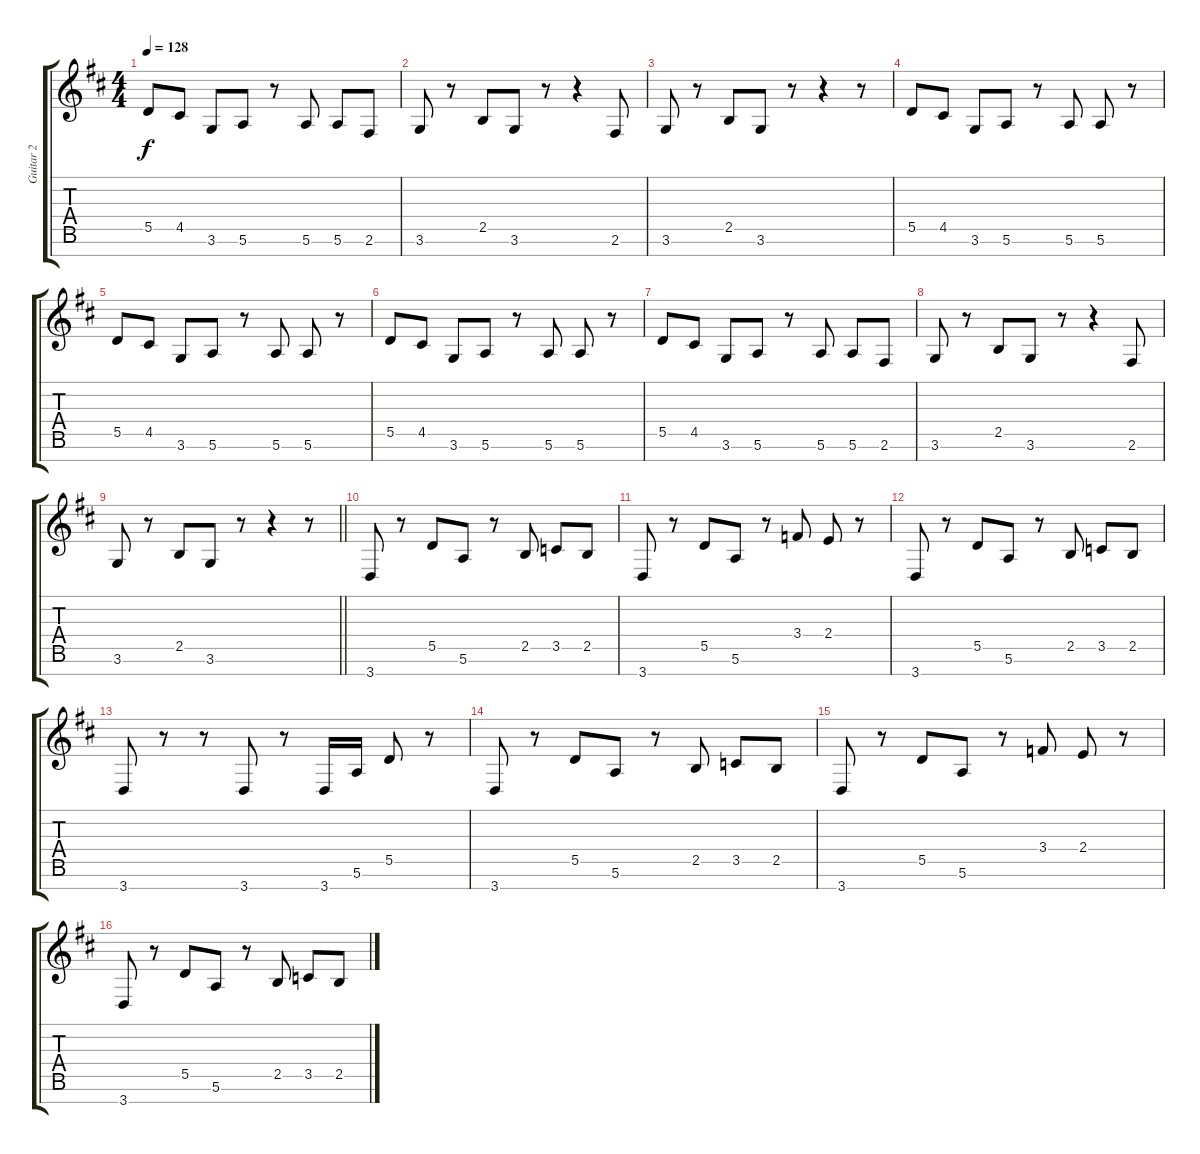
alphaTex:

\track ("Guitar 2" "Guitar 2") {instrument overdrivenguitar}
\staff {score tabs}
\tuning (E4 B3 G3 D3 A2 E2 B1) {hide}
\ts (4 4)
\tempo 128
\clef g2
\ks d
5.5.8{dy f} 4.5.8 3.6.8 5.6.8 r.8 5.6.8 5.6.8 2.6.8 |
3.6.8 r.8 2.5.8 3.6.8 r.8 r.4 2.6.8 |
3.6.8 r.8 2.5.8 3.6.8 r.8 r.4 r.8 |
5.5.8 4.5.8 3.6.8 5.6.8 r.8 5.6.8 5.6.8 r.8 |
5.5.8 4.5.8 3.6.8 5.6.8 r.8 5.6.8 5.6.8 r.8 |
5.5.8 4.5.8 3.6.8 5.6.8 r.8 5.6.8 5.6.8 r.8 |
5.5.8 4.5.8 3.6.8 5.6.8 r.8 5.6.8 5.6.8 2.6.8 |
3.6.8 r.8 2.5.8 3.6.8 r.8 r.4 2.6.8 |
\barLineRight lightlight
3.6.8 r.8 2.5.8 3.6.8 r.8 r.4 r.8 |
3.7.8 r.8 5.5.8 5.6.8 r.8 2.5.8 3.5.8 2.5.8 |
3.7.8 r.8 5.5.8 5.6.8 r.8 3.4.8 2.4.8 r.8 |
3.7.8 r.8 5.5.8 5.6.8 r.8 2.5.8 3.5.8 2.5.8 |
3.7.8 r.8 r.8 3.7.8 r.8 3.7.16 5.6.16 5.5.8 r.8 |
3.7.8 r.8 5.5.8 5.6.8 r.8 2.5.8 3.5.8 2.5.8 |
3.7.8 r.8 5.5.8 5.6.8 r.8 3.4.8 2.4.8 r.8 |
3.7.8 r.8 5.5.8 5.6.8 r.8 2.5.8 3.5.8 2.5.8
